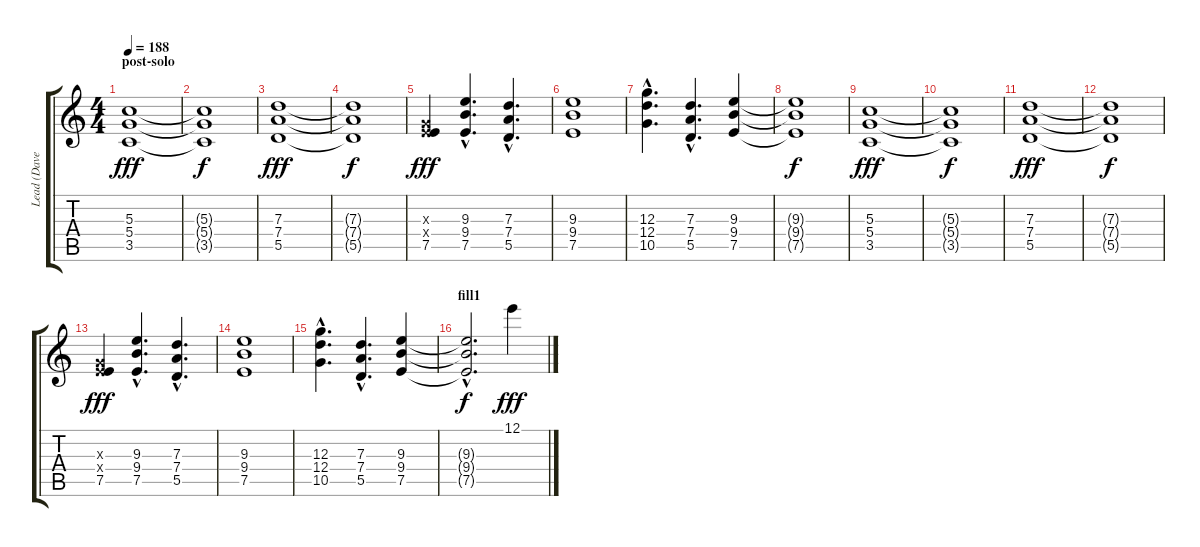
\track ("Lead (Dave)" "Lead (Dave") {instrument distortionguitar}
\staff {score tabs}
\tuning (E4 B3 G3 D3 A2 E2) {hide}
\ts (4 4)
\section ("" "post-solo")
\tempo 188
\clef g2
\ks c
(5.3 5.4 3.5).1{dy fff} |
(5.3{t} 5.4{t} 3.5{t}).1{dy f} |
(7.3 7.4 5.5).1{dy fff} |
(7.3{t} 7.4{t} 5.5{t}).1{dy f} |
(0.3{x} 2.4{x} 7.5).4{dy fff} (9.3{hac} 9.4{hac} 7.5{hac}).4{d} (7.3{hac} 7.4{hac} 5.5{hac}).4{d} |
(9.3 9.4 7.5).1 |
(12.3{hac} 12.4{hac} 10.5{hac}).4{d} (7.3{hac} 7.4{hac} 5.5{hac}).4{d} (9.3 9.4 7.5).4 |
(9.3{t} 9.4{t} 7.5{t}).1{dy f} |
(5.3 5.4 3.5).1{dy fff} |
(5.3{t} 5.4{t} 3.5{t}).1{dy f} |
(7.3 7.4 5.5).1{dy fff} |
(7.3{t} 7.4{t} 5.5{t}).1{dy f} |
(0.3{x} 2.4{x} 7.5).4{dy fff} (9.3{hac} 9.4{hac} 7.5{hac}).4{d} (7.3{hac} 7.4{hac} 5.5{hac}).4{d} |
(9.3 9.4 7.5).1 |
(12.3{hac} 12.4{hac} 10.5{hac}).4{d} (7.3{hac} 7.4{hac} 5.5{hac}).4{d} (9.3 9.4 7.5).4 |
\section ("" "fill1")
(9.3{hac t} 9.4{hac t} 7.5{hac t}).2{d dy f} 12.1.4{dy fff}
